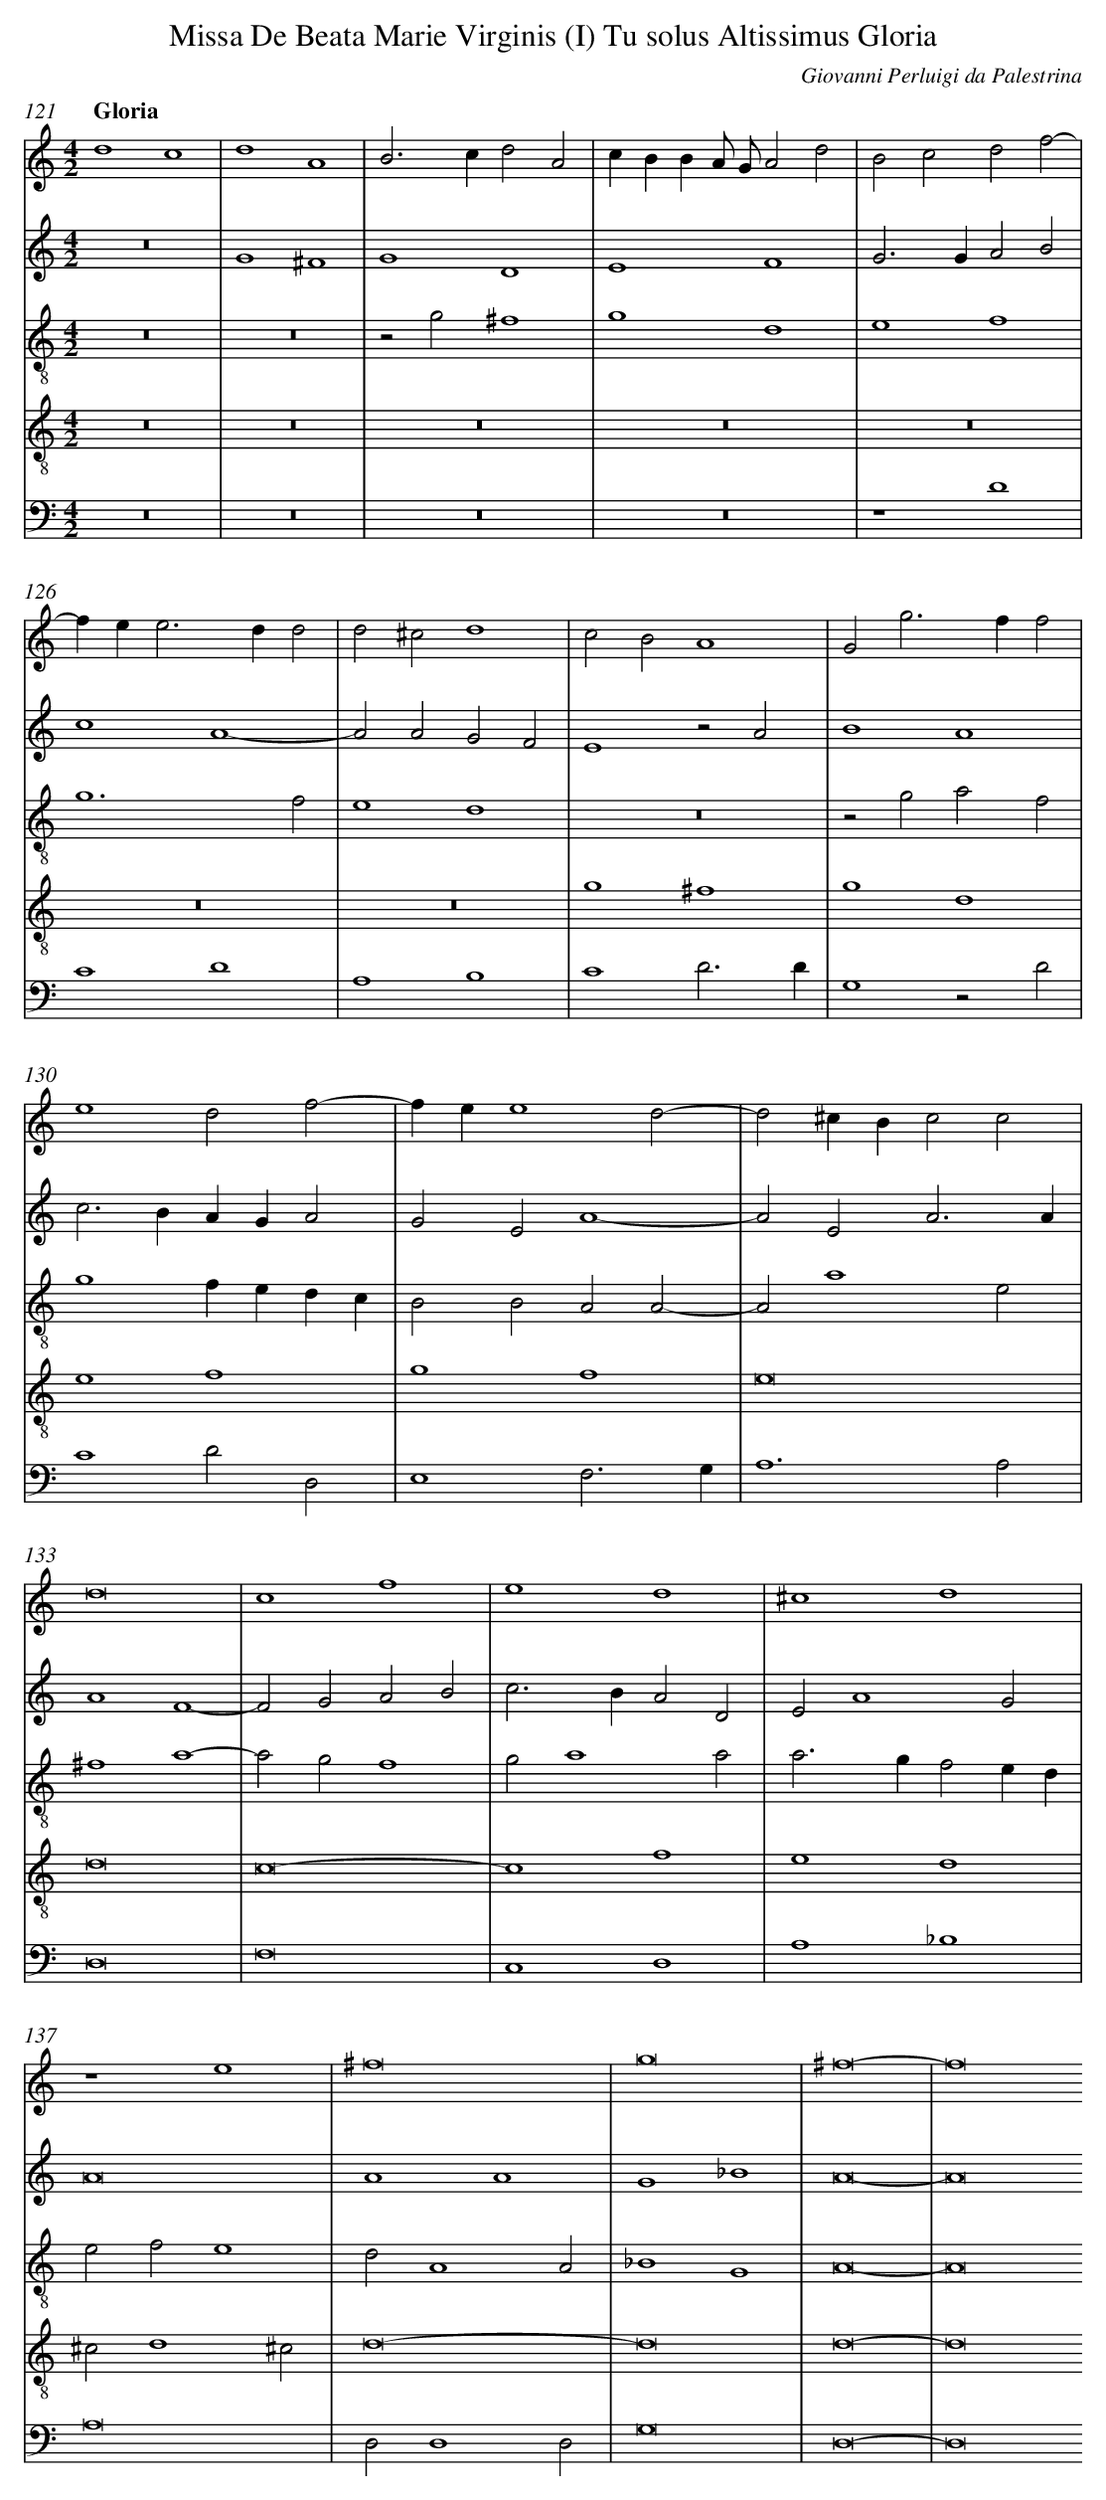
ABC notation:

X:1
T: Missa De Beata Marie Virginis (I) Tu solus Altissimus Gloria
C: Giovanni Perluigi da Palestrina
L: 1/4
M: 4/2
Q: "Gloria"
V: 1 clef=treble
V: 2 clef=treble
V: 3 clef=treble-8
V: 4 clef=treble-8
V: 5 clef=bass
K: C
[V:1] d4c4 |
[V:2] z8 |
[V:3] z8 |
[V:4] z8 |
[V:5] z8 |
[V:1] d4A4 |
[V:2] G4^F4 |
[V:3] z8 |
[V:4] z8 |
[V:5] z8 |
[V:1] B2>c2d2A2 |
[V:2] G4D4 |
[V:3] z2g2^f4 |
[V:4] z8 |
[V:5] z8 |
[V:1] cBBA/ G/A2d2 |
[V:2] E4F4 |
[V:3] g4d4 |
[V:4] z8 |
[V:5] z8 |
[V:1] B2c2d2f2- |
[V:2] G2>G2A2B2 |
[V:3] e4f4 |
[V:4] z8 |
[V:5] z4D4 |
[V:1] fe2<e2dd2 |
[V:2] c4A4- |
[V:3] g6f2 |
[V:4] z8 |
[V:5] C4D4 |
[V:1] d2^c2d4 |
[V:2] A2A2G2F2 |
[V:3] e4d4 |
[V:4] z8 |
[V:5] A,4B,4 |
[V:1] c2B2A4 |
[V:2] E4z2A2 |
[V:3] z8 |
[V:4] g4^f4 |
[V:5] C4D3D |
[V:1] G2g2>f2f2 |
[V:2] B4A4 |
[V:3] z2g2a2f2 |
[V:4] g4d4 |
[V:5] G,4z2D2 |
[V:1] e4d2f2- |
[V:2] c2>B2AGA2 |
[V:3] g4fedc |
[V:4] e4f4 |
[V:5] C4D2D,2 |
[V:1] fee4d2- |
[V:2] G2E2A4- |
[V:3] B2B2A2A2- |
[V:4] g4f4 |
[V:5] E,4F,3G, |
[V:1] d2^cBc2c2 |
[V:2] A2E2A3A |
[V:3] A2a4e2 |
[V:4] e8 |
[V:5] A,6A,2 |
[V:1] d8 |
[V:2] A4F4- |
[V:3] ^f4a4- |
[V:4] d8 |
[V:5] D,8 |
[V:1] c4f4 |
[V:2] F2G2A2B2 |
[V:3] a2g2f4 |
[V:4] c8- |
[V:5] F,8 |
[V:1] e4d4 |
[V:2] c2>B2A2D2 |
[V:3] g2a4a2 |
[V:4] c4f4 |
[V:5] C,4D,4 |
[V:1] ^c4d4 |
[V:2] E2A4G2 |
[V:3] a2>g2f2ed |
[V:4] e4d4 |
[V:5] A,4_B,4 |
[V:1] z4e4 |
[V:2] A8 |
[V:3] e2f2e4 |
[V:4] ^c2d4^c2 |
[V:5] A,8 |
[V:1] ^f8 |
[V:2] A4A4 |
[V:3] d2A4A2 |
[V:4] d8- |
[V:5] D,2D,4D,2 |
[V:1] g8 |
[V:2] G4_B4 |
[V:3] _B4G4 |
[V:4] d8 |
[V:5] G,8 |
[V:1] ^f8- |
[V:2] A8- |
[V:3] A8- |
[V:4] d8- |
[V:5] D,8- |
[V:1] f8
[V:2] A8
[V:3] A8
[V:4] d8
[V:5] D,8
